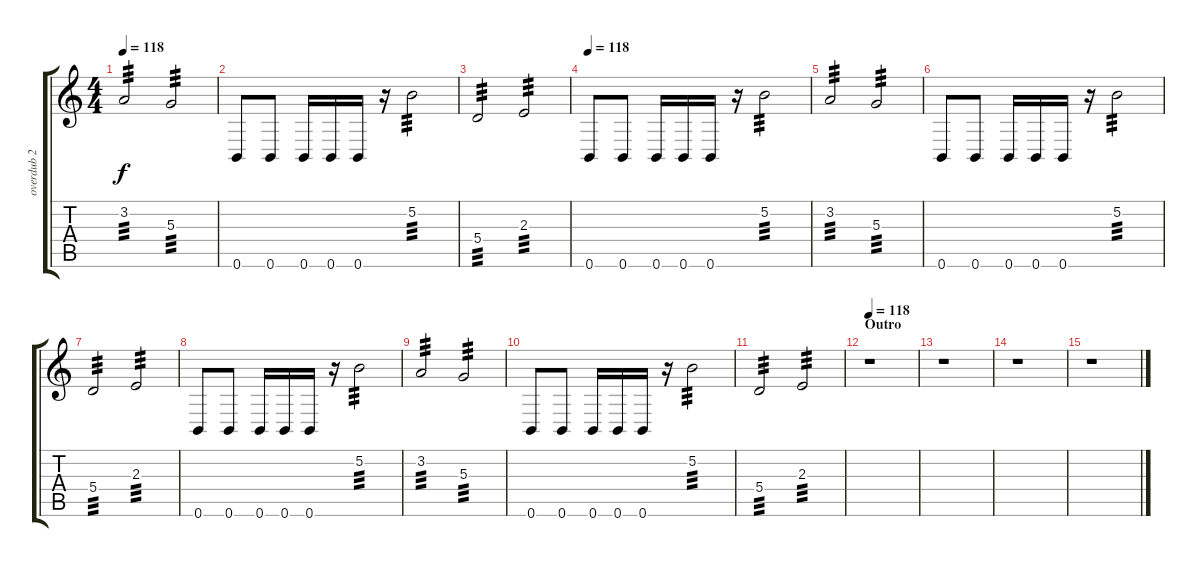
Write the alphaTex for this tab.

\track ("overdub 2" "overdub 2") {instrument distortionguitar}
\staff {score tabs}
\tuning (B3 Gb3 D3 A2 E2 B1) {hide}
\ts (4 4)
\tempo 118
\clef g2
\ks c
3.2.2{tp 3 dy f} 5.3.2{tp 3} |
0.6.8 0.6.8 0.6.16 0.6.16 0.6.16 r.16 5.2.2{tp 3} |
5.4.2{tp 3} 2.3.2{tp 3} |
\section ("" "")
\tempo 118
0.6.8{volume 14 balance 8 instrument distortionguitar} 0.6.8 0.6.16 0.6.16 0.6.16 r.16 5.2.2{tp 3} |
3.2.2{tp 3} 5.3.2{tp 3} |
0.6.8 0.6.8 0.6.16 0.6.16 0.6.16 r.16 5.2.2{tp 3} |
5.4.2{tp 3} 2.3.2{tp 3} |
0.6.8 0.6.8 0.6.16 0.6.16 0.6.16 r.16 5.2.2{tp 3} |
3.2.2{tp 3} 5.3.2{tp 3} |
0.6.8 0.6.8 0.6.16 0.6.16 0.6.16 r.16 5.2.2{tp 3} |
5.4.2{tp 3} 2.3.2{tp 3} |
\section ("" "Outro")
\tempo 118
r.1 |
r.1 |
r.1 |
r.1
